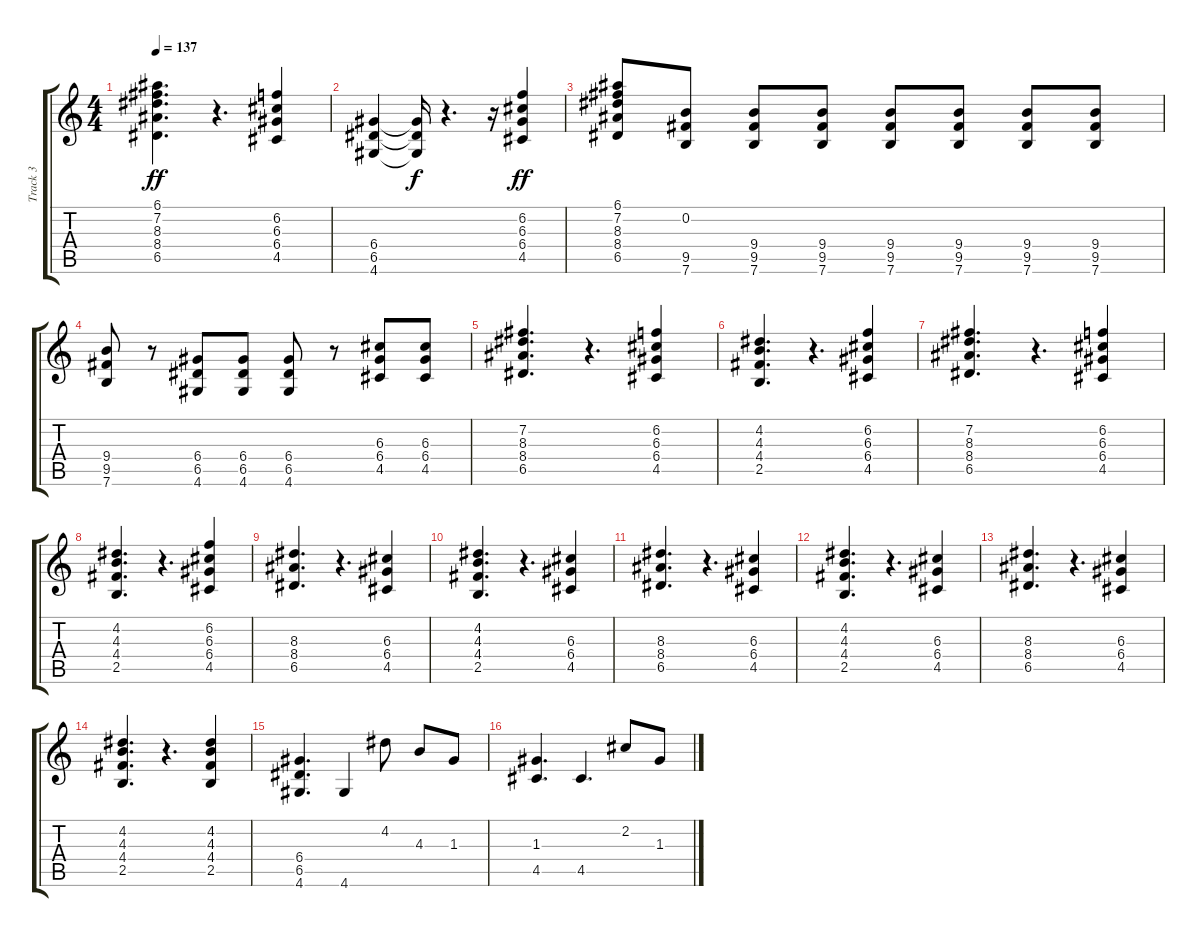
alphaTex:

\track ("Track 3" "Track 3") {instrument electricguitarclean}
\staff {score tabs}
\tuning (E4 B3 G3 D3 A2 E2) {hide}
\ts (4 4)
\tempo 137
\clef g2
\ks c
(6.1 7.2 8.3 8.4 6.5).4{d dy ff} r.4{d} (6.2 6.3 6.4 4.5).4 |
(6.4 6.5 4.6).4 (6.4{t} 6.5{t} 4.6{t}).16{dy f} r.4{d} r.16 (6.2 6.3 6.4 4.5).4{dy ff} |
(6.1 7.2 8.3 8.4 6.5).8 (0.2 9.5 7.6).8 (9.4 9.5 7.6).8 (9.4 9.5 7.6).8 (9.4 9.5 7.6).8 (9.4 9.5 7.6).8 (9.4 9.5 7.6).8 (9.4 9.5 7.6).8 |
(9.4 9.5 7.6).8 r.8 (6.4 6.5 4.6).8 (6.4 6.5 4.6).8 (6.4 6.5 4.6).8 r.8 (6.3 6.4 4.5).8 (6.3 6.4 4.5).8 |
(7.2 8.3 8.4 6.5).4{d} r.4{d} (6.2 6.3 6.4 4.5).4 |
(4.2 4.3 4.4 2.5).4{d} r.4{d} (6.2 6.3 6.4 4.5).4 |
(7.2 8.3 8.4 6.5).4{d} r.4{d} (6.2 6.3 6.4 4.5).4 |
(4.2 4.3 4.4 2.5).4{d} r.4{d} (6.2 6.3 6.4 4.5).4 |
(8.3 8.4 6.5).4{d} r.4{d} (6.3 6.4 4.5).4 |
(4.2 4.3 4.4 2.5).4{d} r.4{d} (6.3 6.4 4.5).4 |
(8.3 8.4 6.5).4{d} r.4{d} (6.3 6.4 4.5).4 |
(4.2 4.3 4.4 2.5).4{d} r.4{d} (6.3 6.4 4.5).4 |
(8.3 8.4 6.5).4{d} r.4{d} (6.3 6.4 4.5).4 |
(4.2 4.3 4.4 2.5).4{d} r.4{d} (4.2 4.3 4.4 2.5).4 |
(6.4 6.5 4.6).4{d} 4.6.4 4.2.8 4.3.8 1.3.8 |
(1.3 4.5).4{d} 4.5.4{d} 2.2.8 1.3.8
